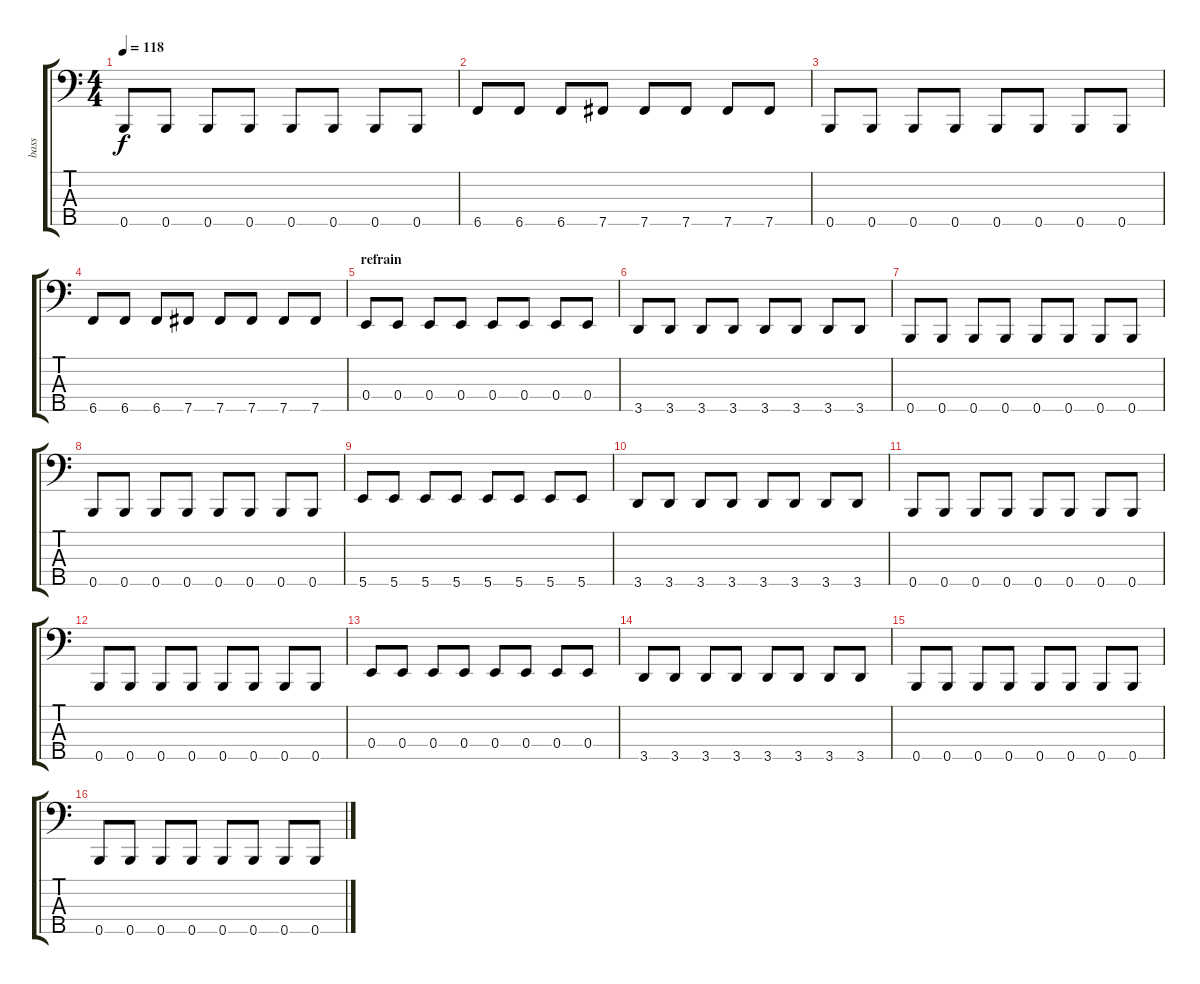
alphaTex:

\track ("bass" "bass") {instrument electricbassfinger}
\staff {score tabs}
\tuning (G2 D2 A1 E1 B0) {hide}
\ts (4 4)
\tempo 118
\clef f4
\ks c
0.5.8{dy f} 0.5.8 0.5.8 0.5.8 0.5.8 0.5.8 0.5.8 0.5.8 |
6.5.8 6.5.8 6.5.8 7.5.8 7.5.8 7.5.8 7.5.8 7.5.8 |
0.5.8 0.5.8 0.5.8 0.5.8 0.5.8 0.5.8 0.5.8 0.5.8 |
6.5.8 6.5.8 6.5.8 7.5.8 7.5.8 7.5.8 7.5.8 7.5.8 |
\section ("" "refrain")
0.4.8 0.4.8 0.4.8 0.4.8 0.4.8 0.4.8 0.4.8 0.4.8 |
3.5.8 3.5.8 3.5.8 3.5.8 3.5.8 3.5.8 3.5.8 3.5.8 |
0.5.8 0.5.8 0.5.8 0.5.8 0.5.8 0.5.8 0.5.8 0.5.8 |
0.5.8 0.5.8 0.5.8 0.5.8 0.5.8 0.5.8 0.5.8 0.5.8 |
5.5.8 5.5.8 5.5.8 5.5.8 5.5.8 5.5.8 5.5.8 5.5.8 |
3.5.8 3.5.8 3.5.8 3.5.8 3.5.8 3.5.8 3.5.8 3.5.8 |
0.5.8 0.5.8 0.5.8 0.5.8 0.5.8 0.5.8 0.5.8 0.5.8 |
0.5.8 0.5.8 0.5.8 0.5.8 0.5.8 0.5.8 0.5.8 0.5.8 |
0.4.8 0.4.8 0.4.8 0.4.8 0.4.8 0.4.8 0.4.8 0.4.8 |
3.5.8 3.5.8 3.5.8 3.5.8 3.5.8 3.5.8 3.5.8 3.5.8 |
0.5.8 0.5.8 0.5.8 0.5.8 0.5.8 0.5.8 0.5.8 0.5.8 |
0.5.8 0.5.8 0.5.8 0.5.8 0.5.8 0.5.8 0.5.8 0.5.8
